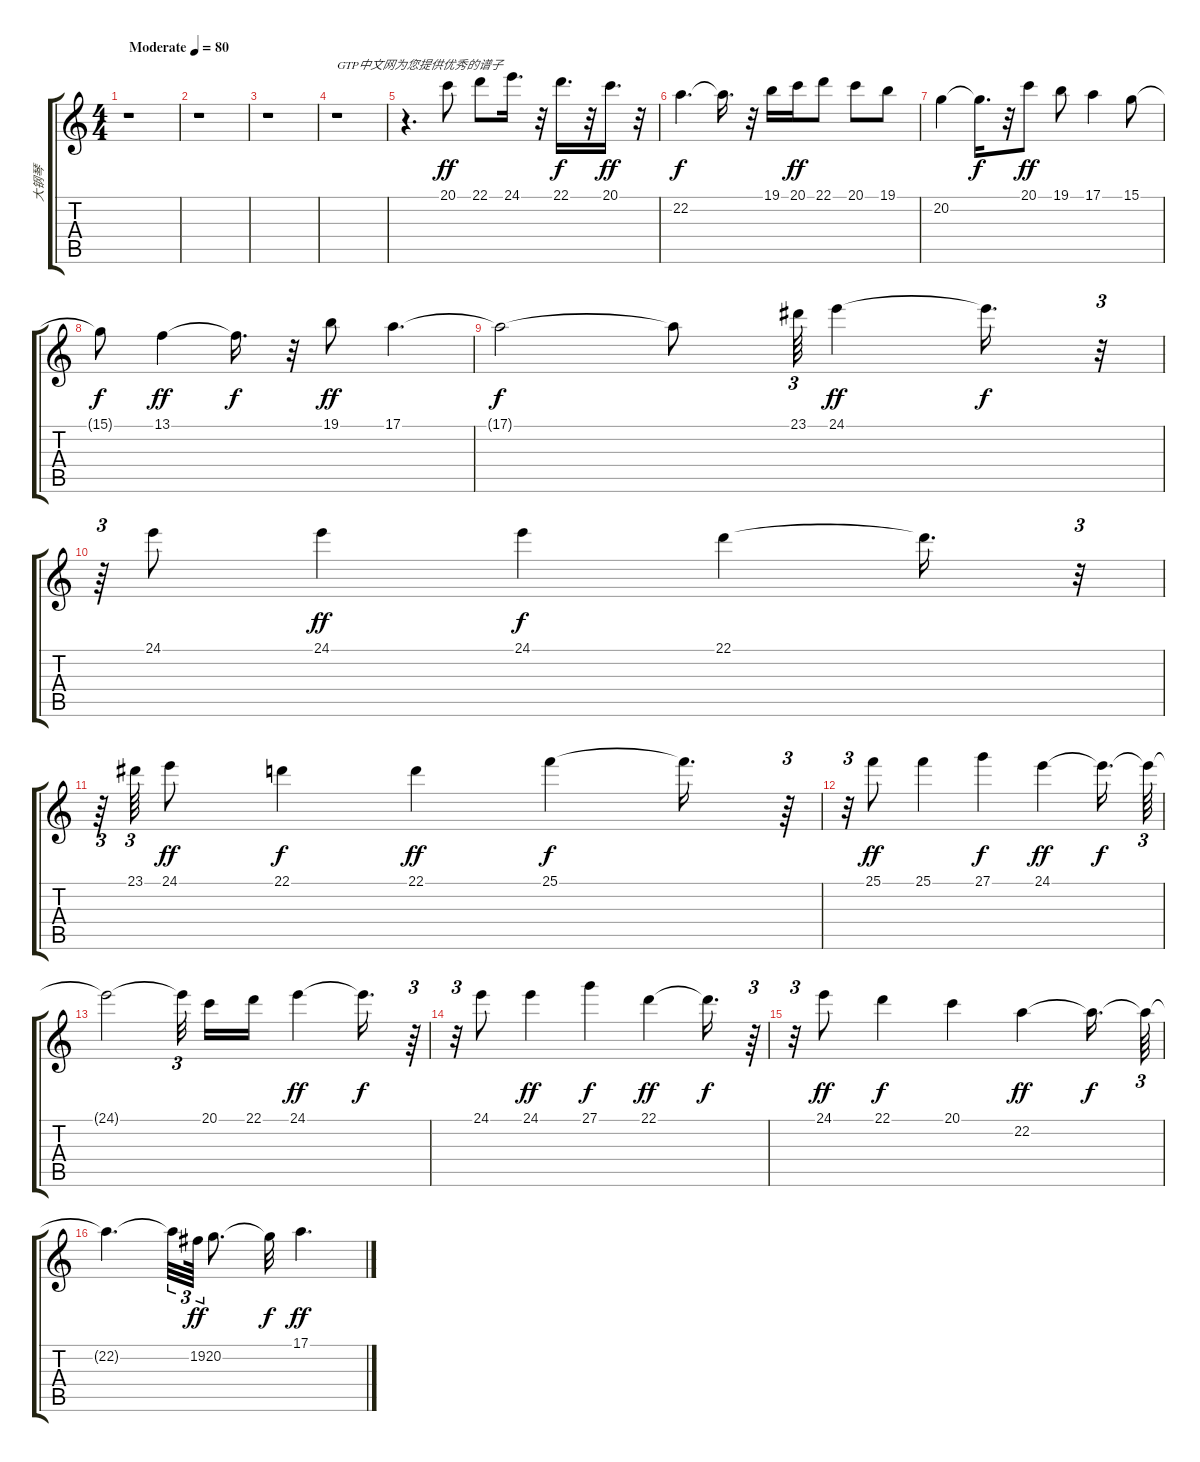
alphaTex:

\track ("大钢琴" "大钢琴") {instrument acousticgrandpiano}
\staff {score tabs}
\tuning (E4 B3 G3 D3 A2 E2) {hide}
\ts (4 4)
\tempo (80 "Moderate")
\clef g2
\ks c
r.1{dy ff instrument acousticgrandpiano} |
r.1 |
r.1 |
r.1{txt "GTP中文网为您提供优秀的谱子"} |
r.4{d} 20.1.8 22.1.8 24.1.16{d} r.32 22.1.16{d dy f} r.32 20.1.16{d dy ff} r.32 |
22.2.4{d dy f} 22.2{t}.16{d} r.32 19.1.16 20.1.16{dy ff} 22.1.8 20.1.8 19.1.8 |
20.2.4 20.2{t}.16{d dy f} r.32 20.1.8{dy ff} 19.1.8 17.1.4 15.1.8 |
15.1{t}.8{dy f} 13.1.4{dy ff} 13.1{t}.16{d dy f} r.32 19.1.8{dy ff} 17.1.4{d} |
17.1{t}.2{dy f} 17.1{t}.8 23.1.64{tu (3 2)} 24.1.4{dy ff} 24.1{t}.16{d dy f} r.32{tu (3 2)} |
r.64{tu (3 2)} 24.1.8 24.1.4{dy ff} 24.1.4{dy f} 22.1.4 22.1{t}.16{d} r.32{tu (3 2)} |
r.64{tu (3 2)} 23.1.64{tu (3 2)} 24.1.8{dy ff} 22.1.4{dy f} 22.1.4{dy ff} 25.1.4{dy f} 25.1{t}.16{d} r.64{tu (3 2)} |
r.32{tu (3 2)} 25.1.8{dy ff} 25.1.4 27.1.4{dy f} 24.1.4{dy ff} 24.1{t}.16{d dy f} 24.1{t}.64{tu (3 2)} |
24.1{t}.2 24.1{t}.32{tu (3 2) beam splitsecondary} 20.1.16 22.1.16 24.1.4{dy ff} 24.1{t}.16{d dy f} r.64{tu (3 2)} |
r.32{tu (3 2)} 24.1.8 24.1.4{dy ff} 27.1.4{dy f} 22.1.4{dy ff} 22.1{t}.16{d dy f} r.64{tu (3 2)} |
r.32{tu (3 2)} 24.1.8{dy ff} 22.1.4{dy f} 20.1.4 22.2.4{dy ff} 22.2{t}.16{d dy f} 22.2{t}.64{tu (3 2)} |
22.2{t}.4{d} 22.2{t}.32{tu (3 2)} 19.2.64{tu (3 2) dy ff} 20.2.8{d} 20.2{t}.32{dy f} 17.1.4{d dy ff}
